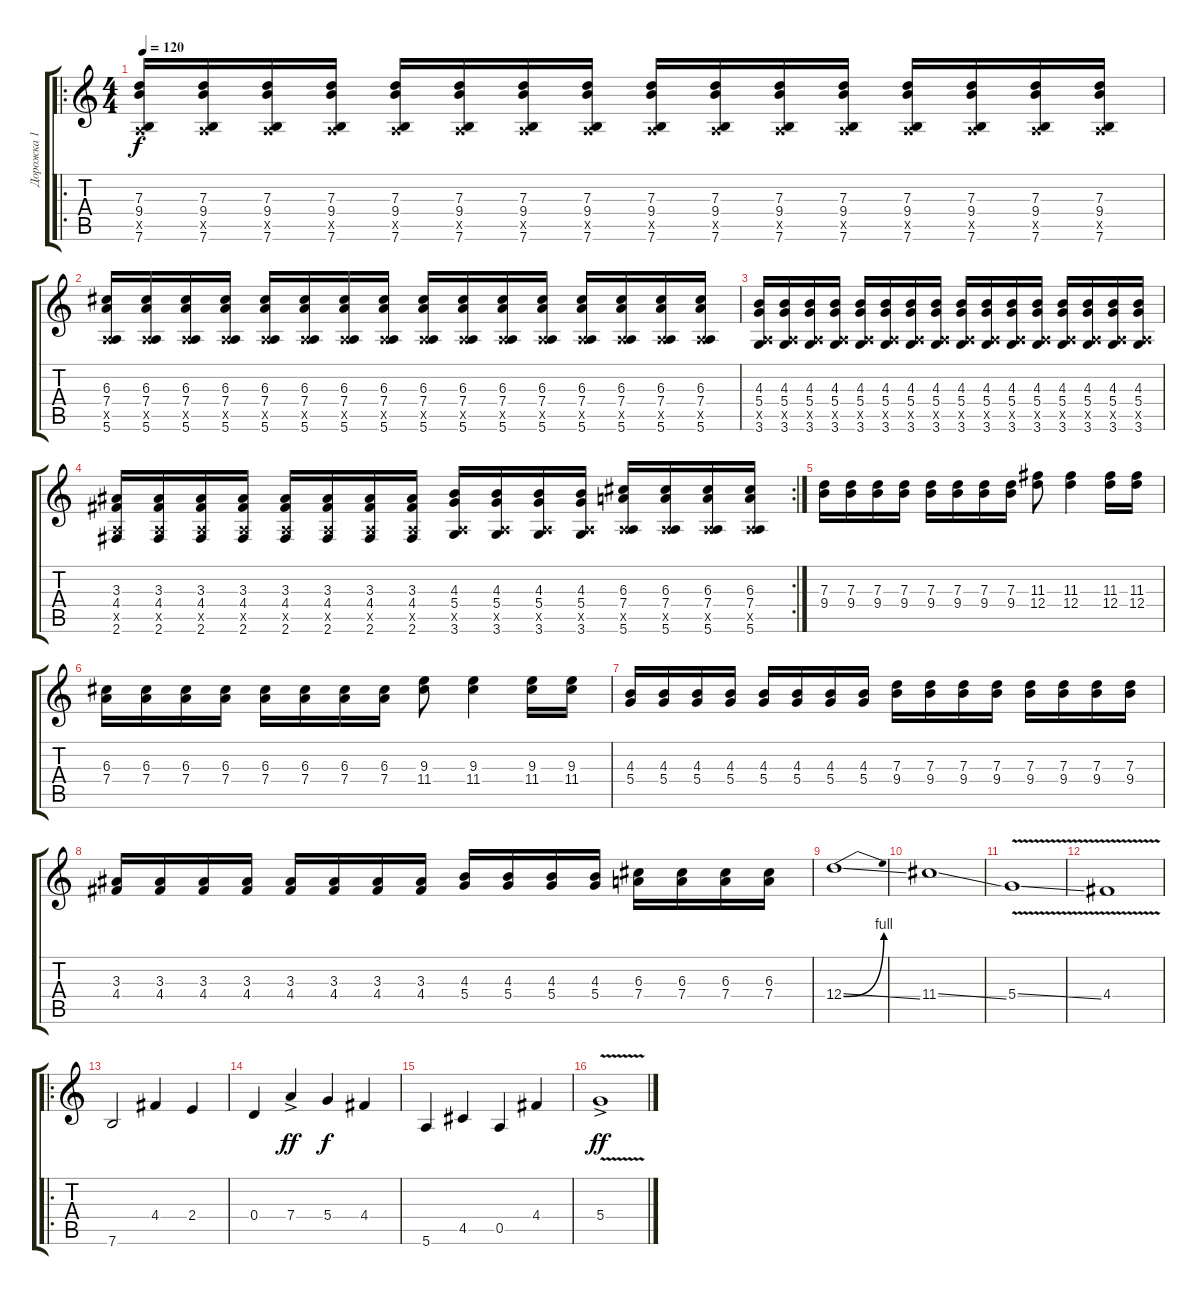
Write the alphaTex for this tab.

\track ("Дорожка 1" "Дорожка 1") {instrument acousticguitarsteel}
\staff {score tabs}
\tuning (E4 B3 G3 D3 A2 E2) {hide}
\ro
\ts (4 4)
\tempo 120
\clef g2
\ks c
(7.3 9.4 0.5{x} 7.6).16{dy f} (7.3 9.4 0.5{x} 7.6).16 (7.3 9.4 0.5{x} 7.6).16 (7.3 9.4 0.5{x} 7.6).16 (7.3 9.4 0.5{x} 7.6).16 (7.3 9.4 0.5{x} 7.6).16 (7.3 9.4 0.5{x} 7.6).16 (7.3 9.4 0.5{x} 7.6).16 (7.3 9.4 0.5{x} 7.6).16 (7.3 9.4 0.5{x} 7.6).16 (7.3 9.4 0.5{x} 7.6).16 (7.3 9.4 0.5{x} 7.6).16 (7.3 9.4 0.5{x} 7.6).16 (7.3 9.4 0.5{x} 7.6).16 (7.3 9.4 0.5{x} 7.6).16 (7.3 9.4 0.5{x} 7.6).16 |
(6.3 7.4 0.5{x} 5.6).16 (6.3 7.4 0.5{x} 5.6).16 (6.3 7.4 0.5{x} 5.6).16 (6.3 7.4 0.5{x} 5.6).16 (6.3 7.4 0.5{x} 5.6).16 (6.3 7.4 0.5{x} 5.6).16 (6.3 7.4 0.5{x} 5.6).16 (6.3 7.4 0.5{x} 5.6).16 (6.3 7.4 0.5{x} 5.6).16 (6.3 7.4 0.5{x} 5.6).16 (6.3 7.4 0.5{x} 5.6).16 (6.3 7.4 0.5{x} 5.6).16 (6.3 7.4 0.5{x} 5.6).16 (6.3 7.4 0.5{x} 5.6).16 (6.3 7.4 0.5{x} 5.6).16 (6.3 7.4 0.5{x} 5.6).16 |
(4.3 5.4 0.5{x} 3.6).16 (4.3 5.4 0.5{x} 3.6).16 (4.3 5.4 0.5{x} 3.6).16 (4.3 5.4 0.5{x} 3.6).16 (4.3 5.4 0.5{x} 3.6).16 (4.3 5.4 0.5{x} 3.6).16 (4.3 5.4 0.5{x} 3.6).16 (4.3 5.4 0.5{x} 3.6).16 (4.3 5.4 0.5{x} 3.6).16 (4.3 5.4 0.5{x} 3.6).16 (4.3 5.4 0.5{x} 3.6).16 (4.3 5.4 0.5{x} 3.6).16 (4.3 5.4 0.5{x} 3.6).16 (4.3 5.4 0.5{x} 3.6).16 (4.3 5.4 0.5{x} 3.6).16 (4.3 5.4 0.5{x} 3.6).16 |
\rc 2
(3.3 4.4 0.5{x} 2.6).16 (3.3 4.4 0.5{x} 2.6).16 (3.3 4.4 0.5{x} 2.6).16 (3.3 4.4 0.5{x} 2.6).16 (3.3 4.4 0.5{x} 2.6).16 (3.3 4.4 0.5{x} 2.6).16 (3.3 4.4 0.5{x} 2.6).16 (3.3 4.4 0.5{x} 2.6).16 (4.3 5.4 0.5{x} 3.6).16 (4.3 5.4 0.5{x} 3.6).16 (4.3 5.4 0.5{x} 3.6).16 (4.3 5.4 0.5{x} 3.6).16 (6.3 7.4 0.5{x} 5.6).16 (6.3 7.4 0.5{x} 5.6).16 (6.3 7.4 0.5{x} 5.6).16 (6.3 7.4 0.5{x} 5.6).16 |
(7.3 9.4).16 (7.3 9.4).16 (7.3 9.4).16 (7.3 9.4).16 (7.3 9.4).16 (7.3 9.4).16 (7.3 9.4).16 (7.3 9.4).16 (11.3 12.4).8 (11.3 12.4).4 (11.3 12.4).16 (11.3 12.4).16 |
(6.3 7.4).16 (6.3 7.4).16 (6.3 7.4).16 (6.3 7.4).16 (6.3 7.4).16 (6.3 7.4).16 (6.3 7.4).16 (6.3 7.4).16 (9.3 11.4).8 (9.3 11.4).4 (9.3 11.4).16 (9.3 11.4).16 |
(4.3 5.4).16 (4.3 5.4).16 (4.3 5.4).16 (4.3 5.4).16 (4.3 5.4).16 (4.3 5.4).16 (4.3 5.4).16 (4.3 5.4).16 (7.3 9.4).16 (7.3 9.4).16 (7.3 9.4).16 (7.3 9.4).16 (7.3 9.4).16 (7.3 9.4).16 (7.3 9.4).16 (7.3 9.4).16 |
(3.3 4.4).16 (3.3 4.4).16 (3.3 4.4).16 (3.3 4.4).16 (3.3 4.4).16 (3.3 4.4).16 (3.3 4.4).16 (3.3 4.4).16 (4.3 5.4).16 (4.3 5.4).16 (4.3 5.4).16 (4.3 5.4).16 (6.3 7.4).16 (6.3 7.4).16 (6.3 7.4).16 (6.3 7.4).16 |
12.4{be (bend 0 0 60 4) ss}.1 |
11.4{ss}.1 |
5.4{v ss}.1 |
4.4{v}.1 |
\ro
7.6.2 4.4.4 2.4.4 |
0.4.4 7.4{ac}.4{dy ff} 5.4.4{dy f} 4.4.4 |
5.6.4 4.5.4 0.5.4 4.4.4 |
5.4{v ac}.1{dy ff}
